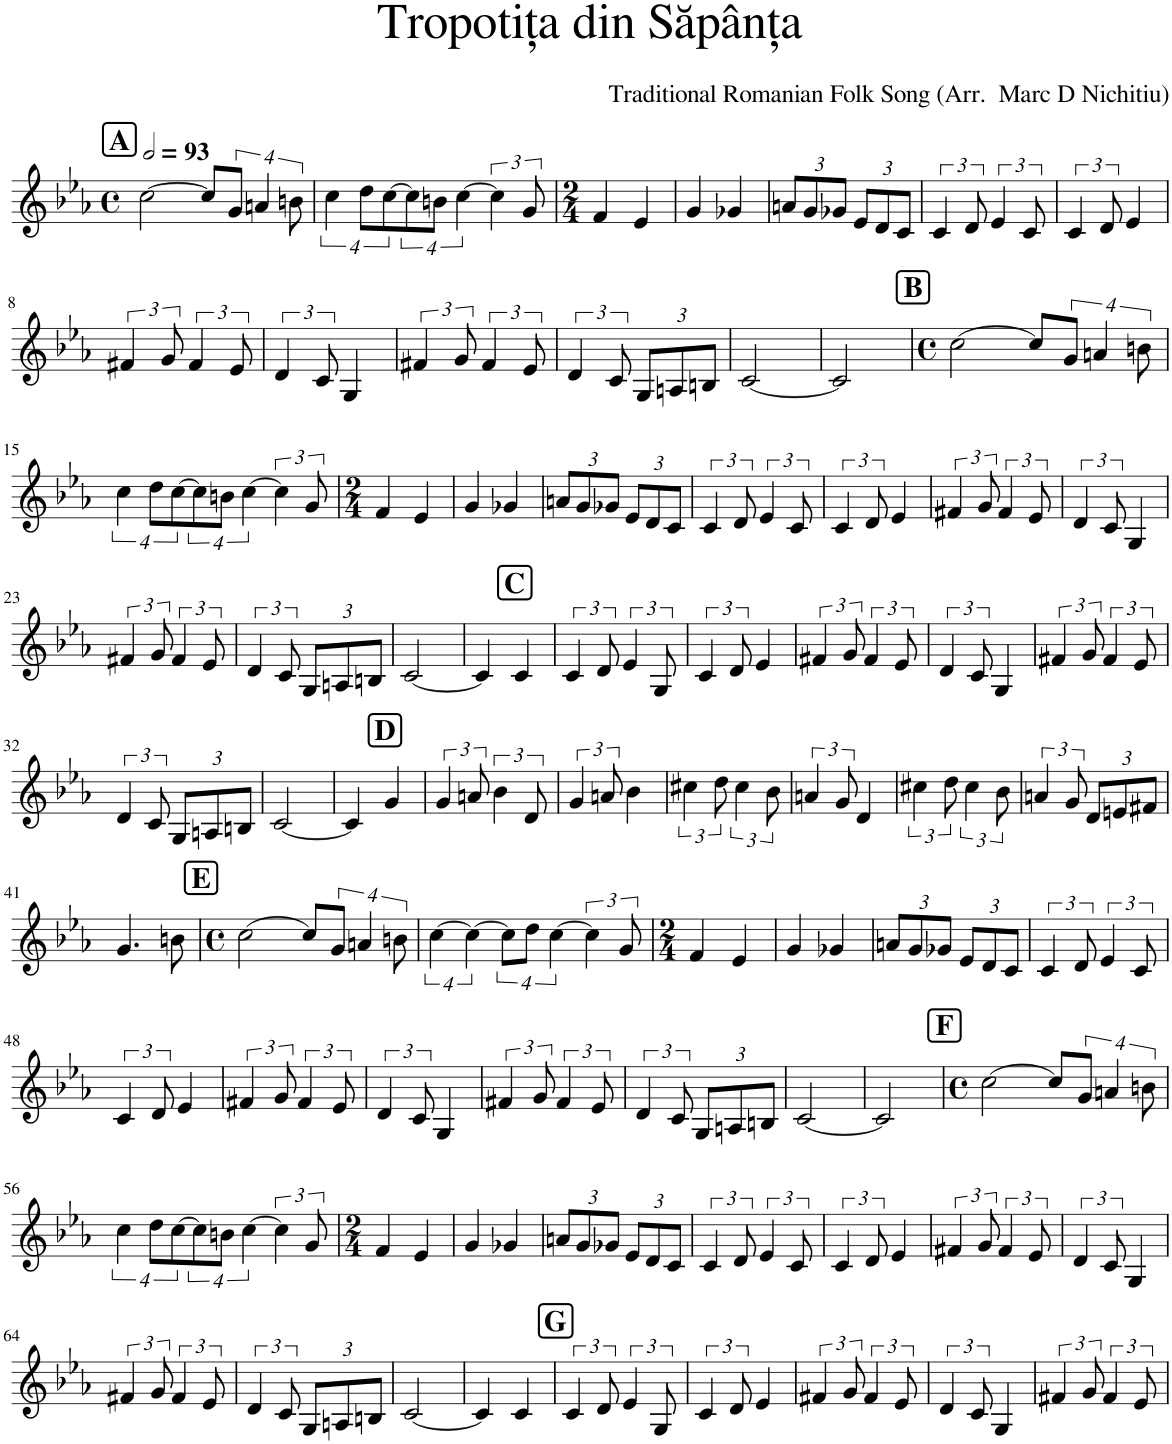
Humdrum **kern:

**kern
*part1
*staff1
*I"Clarinette
*I'Cla.
*clefG2
*Trd1c2
*k[b-e-a-]
*M4/4
*met(c)
*MM186
!!LO:REH:place=s1:a:B:cj:fs=14:t=A
=1
[2cc\
8cc/L]
32%3g/J
16%3an/
32%3bn\
=2
16%3cc\
32%3dd\L
[32%3cc\
32%3cc\]
32%3bn\J
[16%3cc\
6cc\]
12g/
=3
*M2/4
4f/
4e-/
=4
4g/
4g-X/
=5
*Xbrackettup
12an/L
12g/
12g-X/J
12e-/L
12d/
12c/J
=6
*brackettup
6c/
12d/
6e-/
12c/
=7
6c/
12d/
4e-/
!!LO:LB:g=z
=8
6f#X/
12g/
6f#/
12e-/
=9
6d/
12c/
4G/
=10
6f#X/
12g/
6f#/
12e-/
=11
6d/
12c/
*Xbrackettup
12G/L
12An/
12Bn/J
=12
[2c/
=13
2c/]
!!LO:REH:place=s1:a:B:cj:fs=14:t=B
=14
*M4/4
*met(c)
[2cc\
8cc/L]
*brackettup
32%3g/J
16%3an/
32%3bn\
!!LO:LB:g=z
=15
16%3cc\
32%3dd\L
[32%3cc\
32%3cc\]
32%3bn\J
[16%3cc\
6cc\]
12g/
=16
*M2/4
4f/
4e-/
=17
4g/
4g-X/
=18
*Xbrackettup
12an/L
12g/
12g-X/J
12e-/L
12d/
12c/J
=19
*brackettup
6c/
12d/
6e-/
12c/
=20
6c/
12d/
4e-/
=21
6f#X/
12g/
6f#/
12e-/
=22
6d/
12c/
4G/
!!LO:LB:g=z
=23
6f#X/
12g/
6f#/
12e-/
=24
6d/
12c/
*Xbrackettup
12G/L
12An/
12Bn/J
=25
[2c/
!!LO:REH:place=s1:a:B:cj:fs=14:t=C:qo=1
=26
4c/]
4c/
=27
*brackettup
6c/
12d/
6e-/
12G/
=28
6c/
12d/
4e-/
=29
6f#X/
12g/
6f#/
12e-/
=30
6d/
12c/
4G/
=31
6f#X/
12g/
6f#/
12e-/
!!LO:LB:g=z
=32
6d/
12c/
*Xbrackettup
12G/L
12An/
12Bn/J
=33
[2c/
!!LO:REH:place=s1:a:B:cj:fs=14:t=D:qo=1
=34
4c/]
4g/
=35
*brackettup
6g/
12an/
6b-\
12d/
=36
6g/
12an/
4b-\
=37
6cc#X\
12dd\
6cc#\
12b-\
=38
6an/
12g/
4d/
=39
6cc#X\
12dd\
6cc#\
12b-\
=40
6an/
12g/
*Xbrackettup
12d/L
12en/
12f#X/J
!!LO:LB:g=z
=41
4.g/
8bn\
!!LO:REH:place=s1:a:B:cj:fs=14:t=E
=42
*M4/4
*met(c)
[2cc\
8cc/L]
*brackettup
32%3g/J
16%3an/
32%3bn\
=43
[4.cc\
32%3cc\L]
32%3dd\J
[16%3cc\
6cc\]
12g/
=44
*M2/4
4f/
4e-/
=45
4g/
4g-X/
=46
*Xbrackettup
12an/L
12g/
12g-X/J
12e-/L
12d/
12c/J
=47
*brackettup
6c/
12d/
6e-/
12c/
!!LO:LB:g=z
=48
6c/
12d/
4e-/
=49
6f#X/
12g/
6f#/
12e-/
=50
6d/
12c/
4G/
=51
6f#X/
12g/
6f#/
12e-/
=52
6d/
12c/
*Xbrackettup
12G/L
12An/
12Bn/J
=53
[2c/
=54
2c/]
!!LO:REH:place=s1:a:B:cj:fs=14:t=F
=55
*M4/4
*met(c)
[2cc\
8cc/L]
*brackettup
32%3g/J
16%3an/
32%3bn\
!!LO:LB:g=z
=56
16%3cc\
32%3dd\L
[32%3cc\
32%3cc\]
32%3bn\J
[16%3cc\
6cc\]
12g/
=57
*M2/4
4f/
4e-/
=58
4g/
4g-X/
=59
*Xbrackettup
12an/L
12g/
12g-X/J
12e-/L
12d/
12c/J
=60
*brackettup
6c/
12d/
6e-/
12c/
=61
6c/
12d/
4e-/
=62
6f#X/
12g/
6f#/
12e-/
=63
6d/
12c/
4G/
!!LO:LB:g=z
=64
6f#X/
12g/
6f#/
12e-/
=65
6d/
12c/
*Xbrackettup
12G/L
12An/
12Bn/J
=66
[2c/
=67
4c/]
4c/
!!LO:REH:place=s1:a:B:cj:fs=14:t=G
=68
*brackettup
6c/
12d/
6e-/
12G/
=69
6c/
12d/
4e-/
=70
6f#X/
12g/
6f#/
12e-/
=71
6d/
12c/
4G/
=72
6f#X/
12g/
6f#/
12e-/
=
*-
